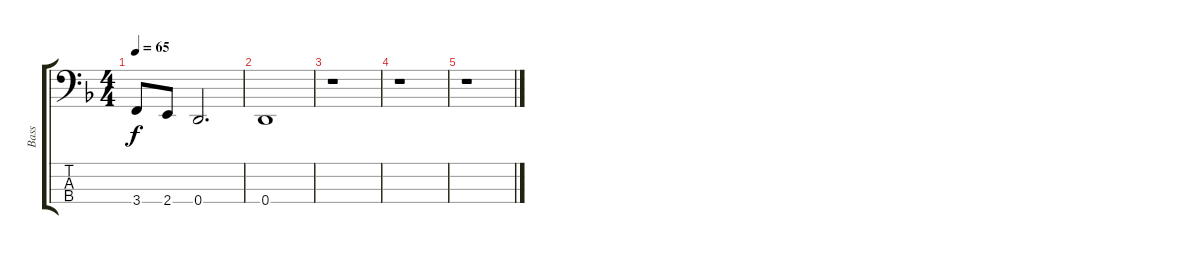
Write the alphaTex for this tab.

\track ("Bass" "Bass") {instrument electricbassfinger}
\staff {score tabs}
\tuning (G2 D2 A1 D1) {hide}
\ts (4 4)
\tempo 65
\clef f4
\ks f
3.4.8{dy f} 2.4.8 0.4.2{d} |
0.4.1 |
r.1 |
r.1 |
r.1
